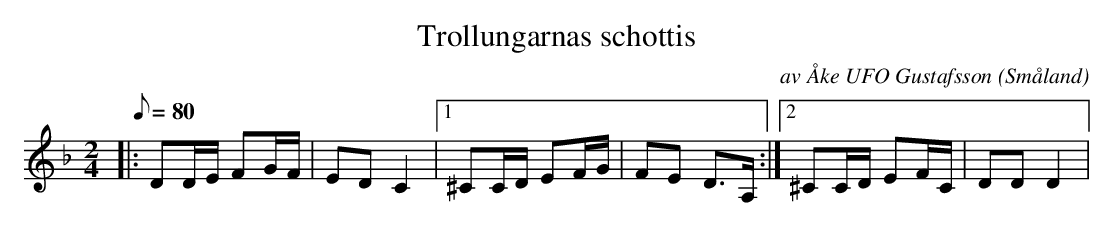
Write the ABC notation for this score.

X:1
T:Trollungarnas schottis
C:av Åke UFO Gustafsson
O:Småland
M:2/4
L:1/8
K:F
Q:80
|: DD/E/  FG/F/ | ED C2 |1 ^CC/D/ EF/G/ | FE D>A, :|2 ^CC/D/ EF/C/ | DD D2 |
